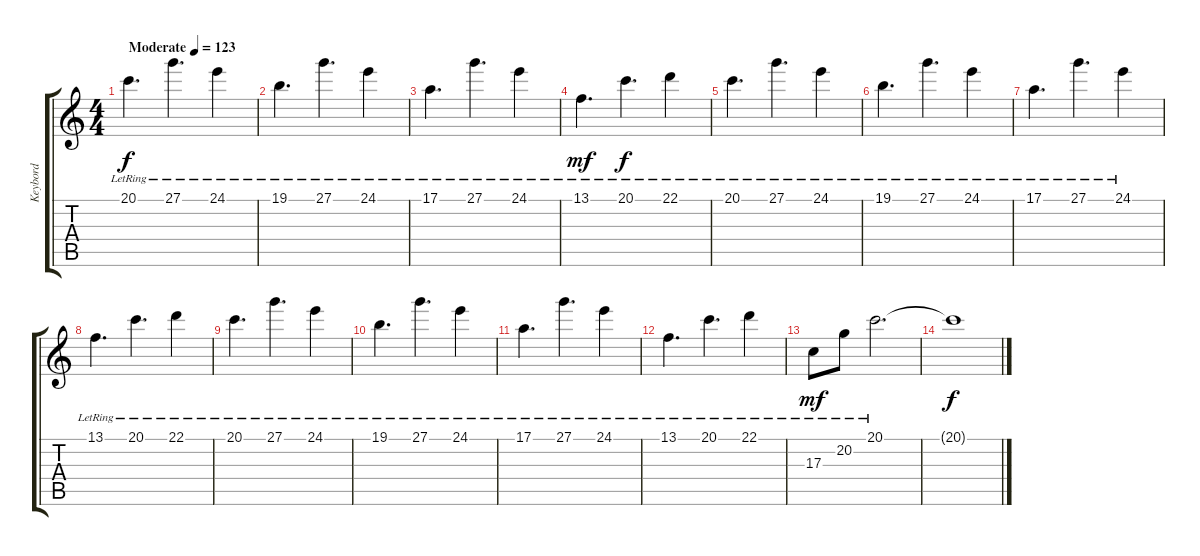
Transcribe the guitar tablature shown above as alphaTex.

\track ("Keybord" "Keybord") {instrument brightacousticpiano}
\staff {score tabs}
\tuning (E4 B3 G3 D3 A2 E2) {hide}
\ts (4 4)
\tempo (123 "Moderate")
\clef g2
\ks c
20.1{lr}.4{d dy f instrument brightacousticpiano} 27.1{lr}.4{d} 24.1{lr}.4 |
19.1{lr}.4{d} 27.1{lr}.4{d} 24.1{lr}.4 |
17.1{lr}.4{d} 27.1{lr}.4{d} 24.1{lr}.4 |
13.1{lr}.4{d dy mf} 20.1{lr}.4{d dy f} 22.1{lr}.4 |
20.1{lr}.4{d} 27.1{lr}.4{d} 24.1{lr}.4 |
19.1{lr}.4{d} 27.1{lr}.4{d} 24.1{lr}.4 |
17.1{lr}.4{d} 27.1{lr}.4{d} 24.1{lr}.4 |
13.1{lr}.4{d} 20.1{lr}.4{d} 22.1{lr}.4 |
20.1{lr}.4{d} 27.1{lr}.4{d} 24.1{lr}.4 |
19.1{lr}.4{d} 27.1{lr}.4{d} 24.1{lr}.4 |
17.1{lr}.4{d} 27.1{lr}.4{d} 24.1{lr}.4 |
13.1{lr}.4{d} 20.1{lr}.4{d} 22.1{lr}.4 |
17.3{lr}.8{dy mf volume 0} 20.2{lr}.8 20.1{lr}.2{d} |
20.1{t}.1{dy f}
